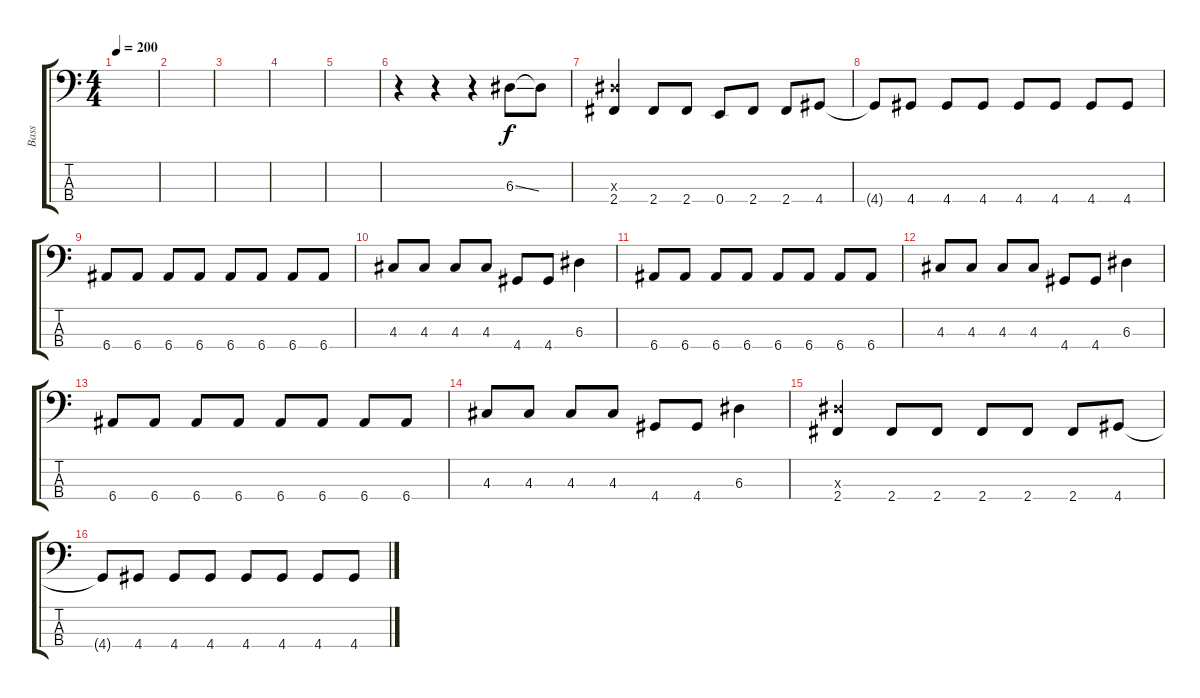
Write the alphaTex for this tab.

\track ("Bass" "Bass") {instrument electricbasspick}
\staff {score tabs}
\tuning (G2 D2 A1 E1) {hide}
\ts (4 4)
\tempo 200
\clef f4
\ks c
|
|
|
|
|
r.4 r.4 r.4 6.3{ss}.8 6.3{t}.8 |
(6.3{x} 2.4).4 2.4.8 2.4.8 0.4.8 2.4.8 2.4.8 4.4.8 |
4.4{t}.8 4.4.8 4.4.8 4.4.8 4.4.8 4.4.8 4.4.8 4.4.8 |
6.4.8 6.4.8 6.4.8 6.4.8 6.4.8 6.4.8 6.4.8 6.4.8 |
4.3.8 4.3.8 4.3.8 4.3.8 4.4.8 4.4.8 6.3.4 |
6.4.8 6.4.8 6.4.8 6.4.8 6.4.8 6.4.8 6.4.8 6.4.8 |
4.3.8 4.3.8 4.3.8 4.3.8 4.4.8 4.4.8 6.3.4 |
6.4.8 6.4.8 6.4.8 6.4.8 6.4.8 6.4.8 6.4.8 6.4.8 |
4.3.8 4.3.8 4.3.8 4.3.8 4.4.8 4.4.8 6.3.4 |
(6.3{x} 2.4).4 2.4.8 2.4.8 2.4.8 2.4.8 2.4.8 4.4.8 |
4.4{t}.8 4.4.8 4.4.8 4.4.8 4.4.8 4.4.8 4.4.8 4.4.8
